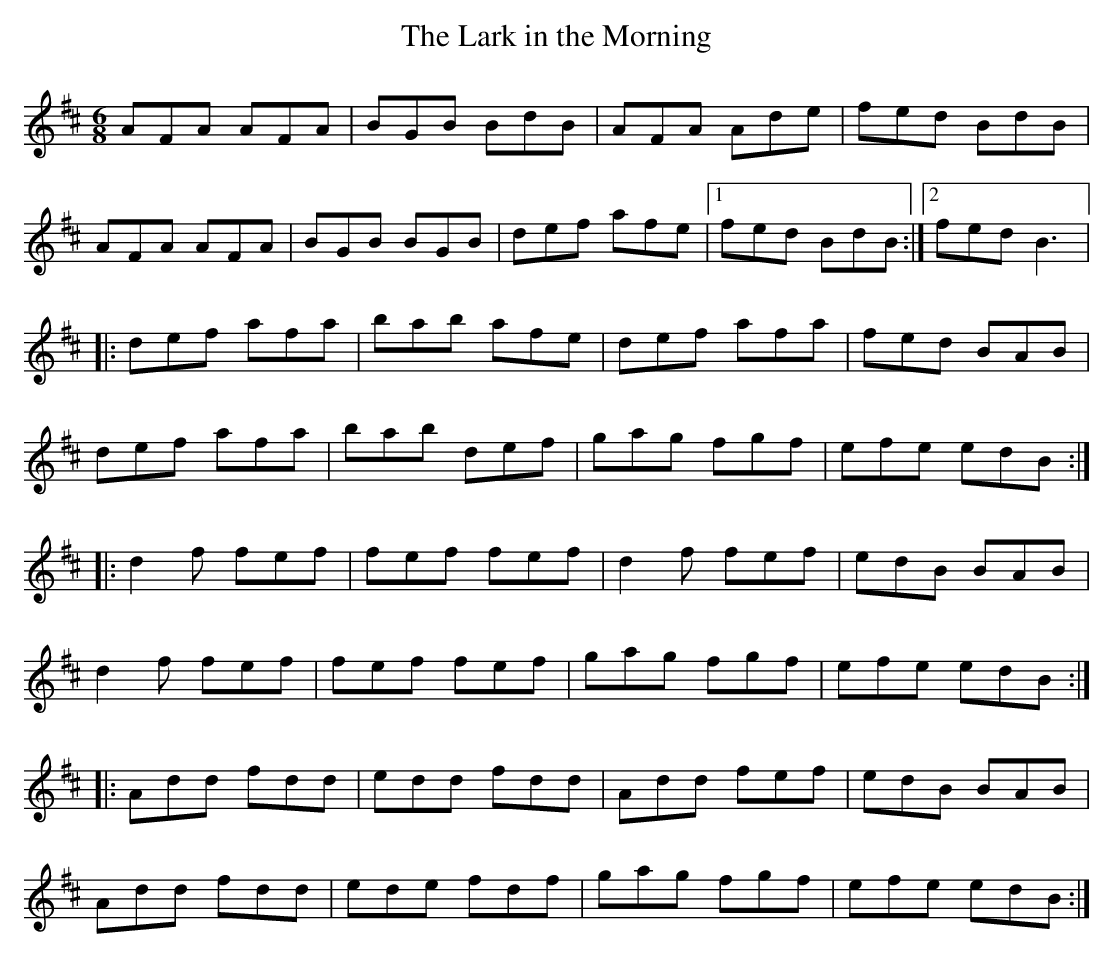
X:1
T:The Lark in the Morning
M:6/8
L:1/8
K:D
AFA AFA | BGB BdB | AFA Ade | fed BdB |
AFA AFA | BGB BGB | def afe |1 fed BdB :|2fed B3 |:
def afa | bab afe | def afa | fed BAB |
def afa | bab def | gag fgf | efe edB ::
d2 f fef | fef fef | d2 f fef | edB BAB |
d2 f fef | fef fef | gag fgf | efe edB ::
Add fdd | edd fdd | Add fef | edB BAB |
Add fdd | ede fdf | gag fgf | efe edB :|
